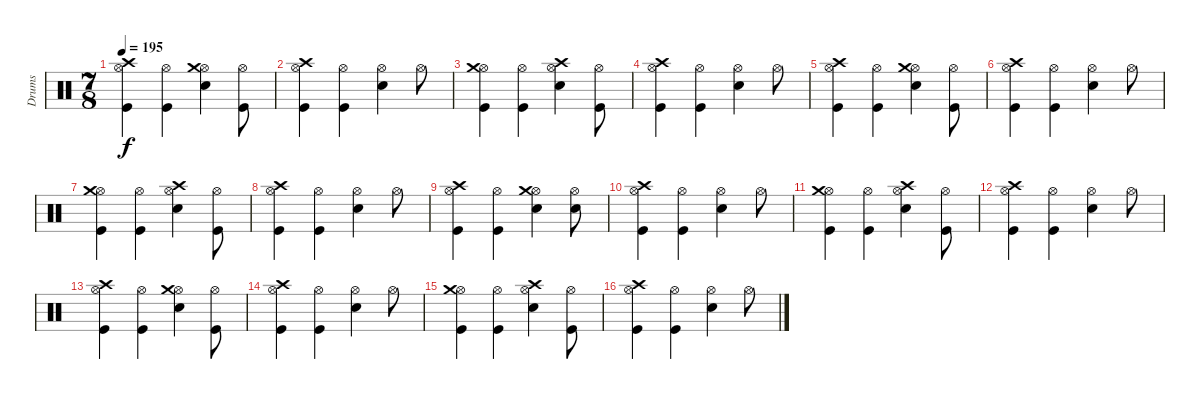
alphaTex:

\track ("Drums" "Drums") {instrument percussion}
\staff {score}
\articulation defaults
\ts (7 8)
\tempo 195
\clef neutral
\ks c
("Hi-Hat (open)" "Crash high (hit)" "Kick (hit)").4{dy f} ("Hi-Hat (open)" "Kick (hit)").4 ("Hi-Hat (open)" "Crash medium (hit)" "Electric Snare (hit)").4 ("Hi-Hat (open)" "Kick (hit)").8 |
("Hi-Hat (open)" "Crash high (hit)" "Kick (hit)").4 ("Hi-Hat (open)" "Kick (hit)").4 ("Hi-Hat (open)" "Electric Snare (hit)").4 "Hi-Hat (open)".8 |
("Hi-Hat (open)" "Crash medium (hit)" "Kick (hit)").4 ("Hi-Hat (open)" "Kick (hit)").4 ("Hi-Hat (open)" "Crash high (hit)" "Electric Snare (hit)").4 ("Hi-Hat (open)" "Kick (hit)").8 |
("Hi-Hat (open)" "Crash high (hit)" "Kick (hit)").4 ("Hi-Hat (open)" "Kick (hit)").4 ("Hi-Hat (open)" "Electric Snare (hit)").4 "Hi-Hat (open)".8 |
("Hi-Hat (open)" "Crash high (hit)" "Kick (hit)").4 ("Hi-Hat (open)" "Kick (hit)").4 ("Hi-Hat (open)" "Crash medium (hit)" "Electric Snare (hit)").4 ("Hi-Hat (open)" "Kick (hit)").8 |
("Hi-Hat (open)" "Crash high (hit)" "Kick (hit)").4 ("Hi-Hat (open)" "Kick (hit)").4 ("Hi-Hat (open)" "Electric Snare (hit)").4 "Hi-Hat (open)".8 |
("Hi-Hat (open)" "Crash medium (hit)" "Kick (hit)").4 ("Hi-Hat (open)" "Kick (hit)").4 ("Hi-Hat (open)" "Crash high (hit)" "Electric Snare (hit)").4 ("Hi-Hat (open)" "Kick (hit)").8 |
("Hi-Hat (open)" "Crash high (hit)" "Kick (hit)").4 ("Hi-Hat (open)" "Kick (hit)").4 ("Hi-Hat (open)" "Electric Snare (hit)").4 "Hi-Hat (open)".8 |
("Hi-Hat (open)" "Crash high (hit)" "Kick (hit)").4 ("Hi-Hat (open)" "Kick (hit)").4 ("Hi-Hat (open)" "Crash medium (hit)" "Electric Snare (hit)").4 ("Hi-Hat (open)" "Electric Snare (hit)").8 |
("Hi-Hat (open)" "Crash high (hit)" "Kick (hit)").4 ("Hi-Hat (open)" "Kick (hit)").4 ("Hi-Hat (open)" "Electric Snare (hit)").4 "Hi-Hat (open)".8 |
("Hi-Hat (open)" "Crash medium (hit)" "Kick (hit)").4 ("Hi-Hat (open)" "Kick (hit)").4 ("Hi-Hat (open)" "Crash high (hit)" "Electric Snare (hit)").4 ("Hi-Hat (open)" "Kick (hit)").8 |
("Hi-Hat (open)" "Crash high (hit)" "Kick (hit)").4 ("Hi-Hat (open)" "Kick (hit)").4 ("Hi-Hat (open)" "Electric Snare (hit)").4 "Hi-Hat (open)".8 |
("Hi-Hat (open)" "Crash high (hit)" "Kick (hit)").4 ("Hi-Hat (open)" "Kick (hit)").4 ("Hi-Hat (open)" "Crash medium (hit)" "Electric Snare (hit)").4 ("Hi-Hat (open)" "Kick (hit)").8 |
("Hi-Hat (open)" "Crash high (hit)" "Kick (hit)").4 ("Hi-Hat (open)" "Kick (hit)").4 ("Hi-Hat (open)" "Electric Snare (hit)").4 "Hi-Hat (open)".8 |
("Hi-Hat (open)" "Crash medium (hit)" "Kick (hit)").4 ("Hi-Hat (open)" "Kick (hit)").4 ("Hi-Hat (open)" "Crash high (hit)" "Electric Snare (hit)").4 ("Hi-Hat (open)" "Kick (hit)").8 |
("Hi-Hat (open)" "Crash high (hit)" "Kick (hit)").4 ("Hi-Hat (open)" "Kick (hit)").4 ("Hi-Hat (open)" "Electric Snare (hit)").4 "Hi-Hat (open)".8
